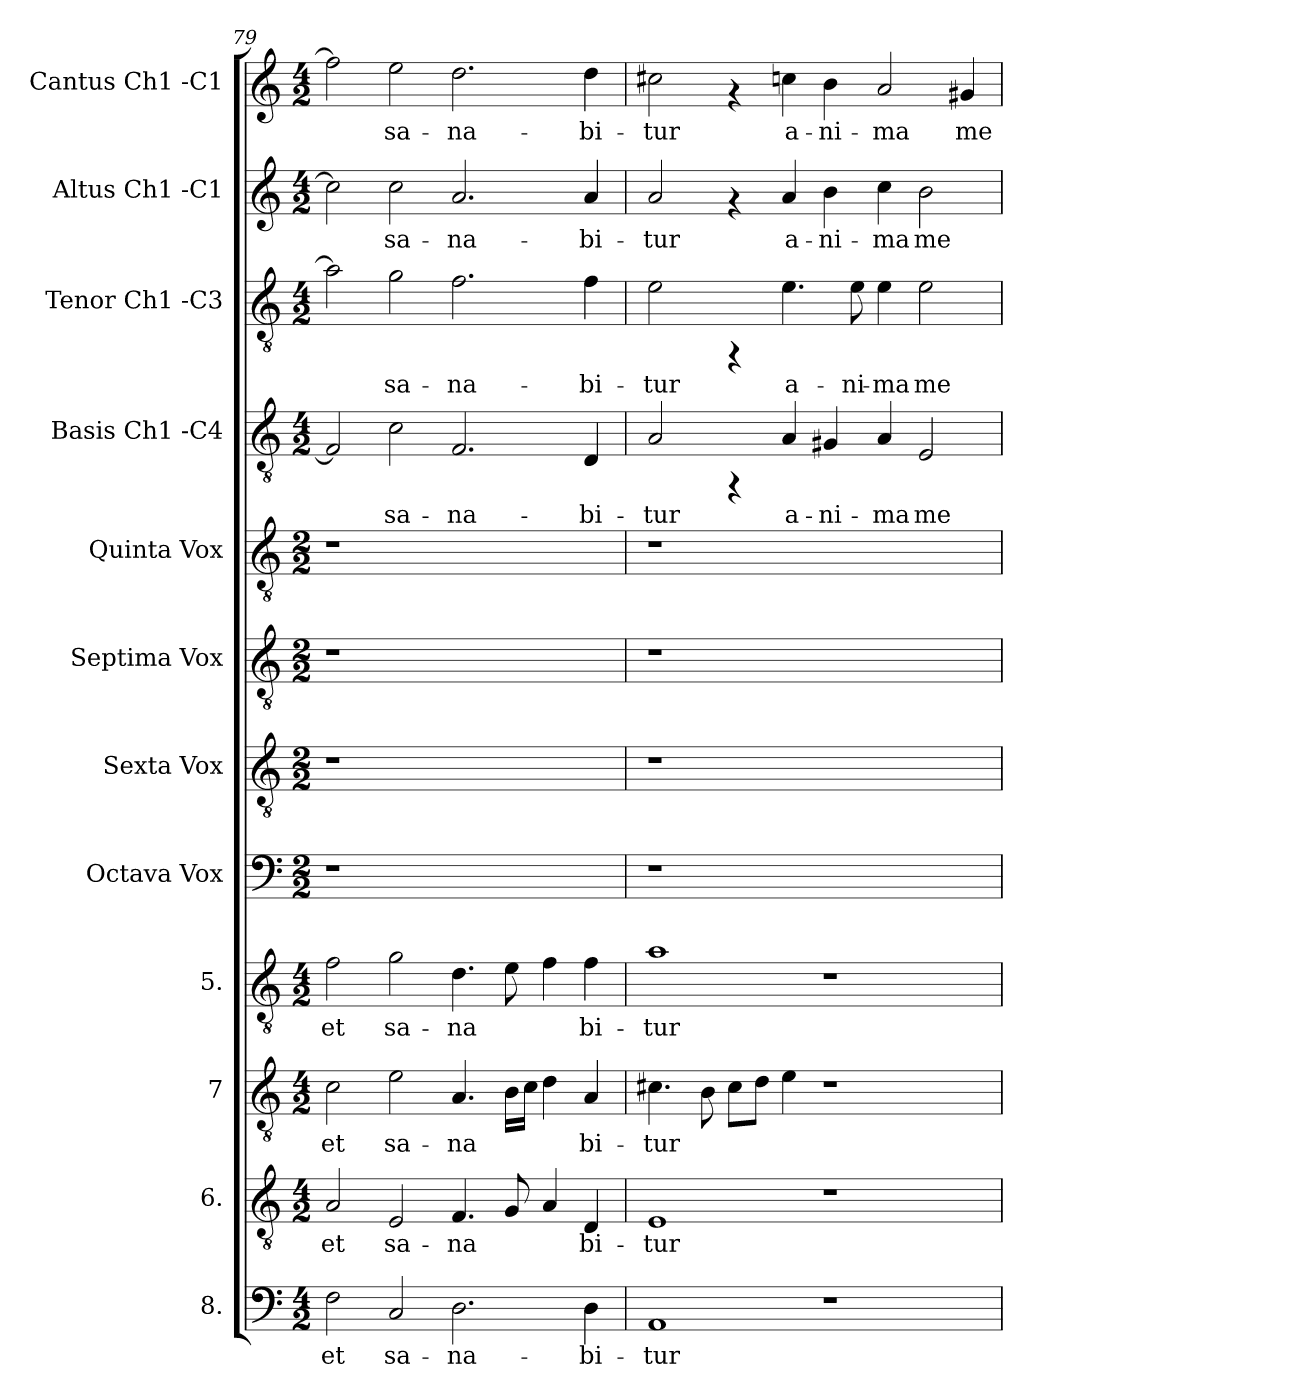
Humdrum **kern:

**kern	**text	**kern	**text	**kern	**text	**kern	**text	**kern	**kern	**kern	**kern	**kern	**text	**kern	**text	**kern	**text	**kern	**text
*part12	*part12	*part11	*part11	*part10	*part10	*part9	*part9	*part8	*part7	*part6	*part5	*part4	*part4	*part3	*part3	*part2	*part2	*part1	*part1
*staff12	*staff12	*staff11	*staff11	*staff10	*staff10	*staff9	*staff9	*staff8	*staff7	*staff6	*staff5	*staff4	*staff4	*staff3	*staff3	*staff2	*staff2	*staff1	*staff1
*I"8.	*	*I"6.	*	*I"7	*	*I"5.	*	*I"Octava  Vox	*I"Sexta  Vox	*I"Septima  Vox	*I"Quinta  Vox	*I"Basis  Ch1 -C4	*	*I"Tenor  Ch1 -C3	*	*I"Altus  Ch1 -C1	*	*I"Cantus  Ch1 -C1	*
*	*	*	*	*	*	*	*	*	*	*	*	*	*	*I'T	*	*I'A	*	*I'C	*
*clefF4	*	*clefGv2	*	*clefGv2	*	*clefGv2	*	*clefF4	*clefGv2	*clefGv2	*clefGv2	*clefGv2	*	*clefGv2	*	*clefG2	*	*clefG2	*
*k[]	*	*k[]	*	*k[]	*	*k[]	*	*k[]	*k[]	*k[]	*k[]	*k[]	*	*k[]	*	*k[]	*	*k[]	*
*C:	*	*C:	*	*C:	*	*C:	*	*C:	*C:	*C:	*C:	*C:	*	*C:	*	*C:	*	*C:	*
*M4/2	*	*M4/2	*	*M4/2	*	*M4/2	*	*M2/2	*M2/2	*M2/2	*M2/2	*M4/2	*	*M4/2	*	*M4/2	*	*M4/2	*
=79	=79	=79	=79	=79	=79	=79	=79	=79	=79	=79	=79	=79	=79	=79	=79	=79	=79	=79	=79
!	!LO:LY:b:cj	!	!LO:LY:b:cj	!	!LO:LY:b:cj	!	!LO:LY:b:cj	!	!	!	!	!	!LO:LY:b:cj	!	!LO:LY:b:cj	!	!LO:LY:b:cj	!	!LO:LY:b:cj
2F\	et	2A/	et	2c\	et	2f\	et	1r	1r	1r	1r	2F/]	.	2a\]	.	2cc\]	.	2ff\]	.
!	!LO:LY:b:cj	!	!LO:LY:b:cj	!	!LO:LY:b:cj	!	!LO:LY:b:cj	!	!	!	!	!	!LO:LY:b:cj	!	!LO:LY:b:cj	!	!LO:LY:b:cj	!	!LO:LY:b:cj
2C/	sa-	2E/	sa-	2e\	sa-	2g\	sa-	.	.	.	.	2c\	sa-	2g\	sa-	2cc\	sa-	2ee\	sa-
!	!LO:LY:b:cj	!	!LO:LY:b:cj	!	!LO:LY:b:cj	!	!LO:LY:b:cj	!	!	!	!	!	!LO:LY:b:cj	!	!LO:LY:b:cj	!	!LO:LY:b:cj	!	!LO:LY:b:cj
2.D\	-na-	4.F/	-na-	4.A/	-na-	4.d\	-na-	1ryy	1ryy	1ryy	1ryy	2.F/	-na-	2.f\	-na-	2.a/	-na-	2.dd\	-na-
!	!	!	!LO:LY:b:cj	!	!LO:LY:b:cj	!	!LO:LY:b:cj	!	!	!	!	!	!	!	!	!	!	!	!
.	.	8G/	--	16B\L	--	8e\	--	.	.	.	.	.	.	.	.	.	.	.	.
!	!	!	!	!	!LO:LY:b:cj	!	!	!	!	!	!	!	!	!	!	!	!	!	!
.	.	.	.	16c\J	--	.	.	.	.	.	.	.	.	.	.	.	.	.	.
!	!	!	!LO:LY:b:cj	!	!LO:LY:b:cj	!	!LO:LY:b:cj	!	!	!	!	!	!	!	!	!	!	!	!
.	.	4A/	--	4d\	--	4f\	--	.	.	.	.	.	.	.	.	.	.	.	.
!	!LO:LY:b:cj	!	!LO:LY:b:cj	!	!LO:LY:b:cj	!	!LO:LY:b:cj	!	!	!	!	!	!LO:LY:b:cj	!	!LO:LY:b:cj	!	!LO:LY:b:cj	!	!LO:LY:b:cj
4D\	-bi-	4D/	-bi-	4A/	-bi-	4f\	-bi-	.	.	.	.	4D/	-bi-	4f\	-bi-	4a/	-bi-	4dd\	-bi-
!!LO:PB:g=z
=80	=80	=80	=80	=80	=80	=80	=80	=80	=80	=80	=80	=80	=80	=80	=80	=80	=80	=80	=80
!	!LO:LY:b:cj	!	!LO:LY:b:cj	!	!LO:LY:b:cj	!	!LO:LY:b:cj	!	!	!	!	!	!LO:LY:b:cj	!	!LO:LY:b:cj	!	!LO:LY:b:cj	!	!LO:LY:b:cj
1AA	-tur	1E	-tur	4.c#X\	-tur	1a	-tur	1r	1r	1r	1r	2A/	-tur	2e\	-tur	2a/	-tur	2cc#X\	-tur
!	!	!	!	!	!LO:LY:b:cj	!	!	!	!	!	!	!	!	!	!	!	!	!	!
.	.	.	.	8B\	.	.	.	.	.	.	.	.	.	.	.	.	.	.	.
!	!	!	!	!	!LO:LY:b:cj	!	!	!	!	!	!	!	!	!	!	!	!	!	!
.	.	.	.	8c#\L	.	.	.	.	.	.	.	4rFF	.	4rFF	.	4rf	.	4rf	.
!	!	!	!	!	!LO:LY:b:cj	!	!	!	!	!	!	!	!	!	!	!	!	!	!
.	.	.	.	8d\J	.	.	.	.	.	.	.	.	.	.	.	.	.	.	.
!	!	!	!	!	!LO:LY:b:cj	!	!	!	!	!	!	!	!LO:LY:b:cj	!	!LO:LY:b:cj	!	!LO:LY:b:cj	!	!LO:LY:b:cj
.	.	.	.	4e\	.	.	.	.	.	.	.	4A/	a-	4.e\	a-	4a/	a-	4cc\	a-
!	!	!	!	!	!	!	!	!	!	!	!	!	!LO:LY:b:cj	!	!	!	!LO:LY:b:cj	!	!LO:LY:b:cj
1r	.	1r	.	1r	.	1r	.	1ryy	1ryy	1ryy	1ryy	4G#X/	-ni-	.	.	4b\	-ni-	4b\	-ni-
!	!	!	!	!	!	!	!	!	!	!	!	!	!	!	!LO:LY:b:cj	!	!	!	!
.	.	.	.	.	.	.	.	.	.	.	.	.	.	8e\	-ni-	.	.	.	.
!	!	!	!	!	!	!	!	!	!	!	!	!	!LO:LY:b:cj	!	!LO:LY:b:cj	!	!LO:LY:b:cj	!	!LO:LY:b:cj
.	.	.	.	.	.	.	.	.	.	.	.	4A/	-ma	4e\	-ma	4cc\	-ma	2a/	-ma
!	!	!	!	!	!	!	!	!	!	!	!	!	!LO:LY:b:cj	!	!LO:LY:b:cj	!	!LO:LY:b:cj	!	!
.	.	.	.	.	.	.	.	.	.	.	.	2E/	me-	2e\	me-	2b\	me-	.	.
!	!	!	!	!	!	!	!	!	!	!	!	!	!	!	!	!	!	!	!LO:LY:b:cj
.	.	.	.	.	.	.	.	.	.	.	.	.	.	.	.	.	.	4g#/	me-
=	=	=	=	=	=	=	=	=	=	=	=	=	=	=	=	=	=	=	=
*-	*-	*-	*-	*-	*-	*-	*-	*-	*-	*-	*-	*-	*-	*-	*-	*-	*-	*-	*-
